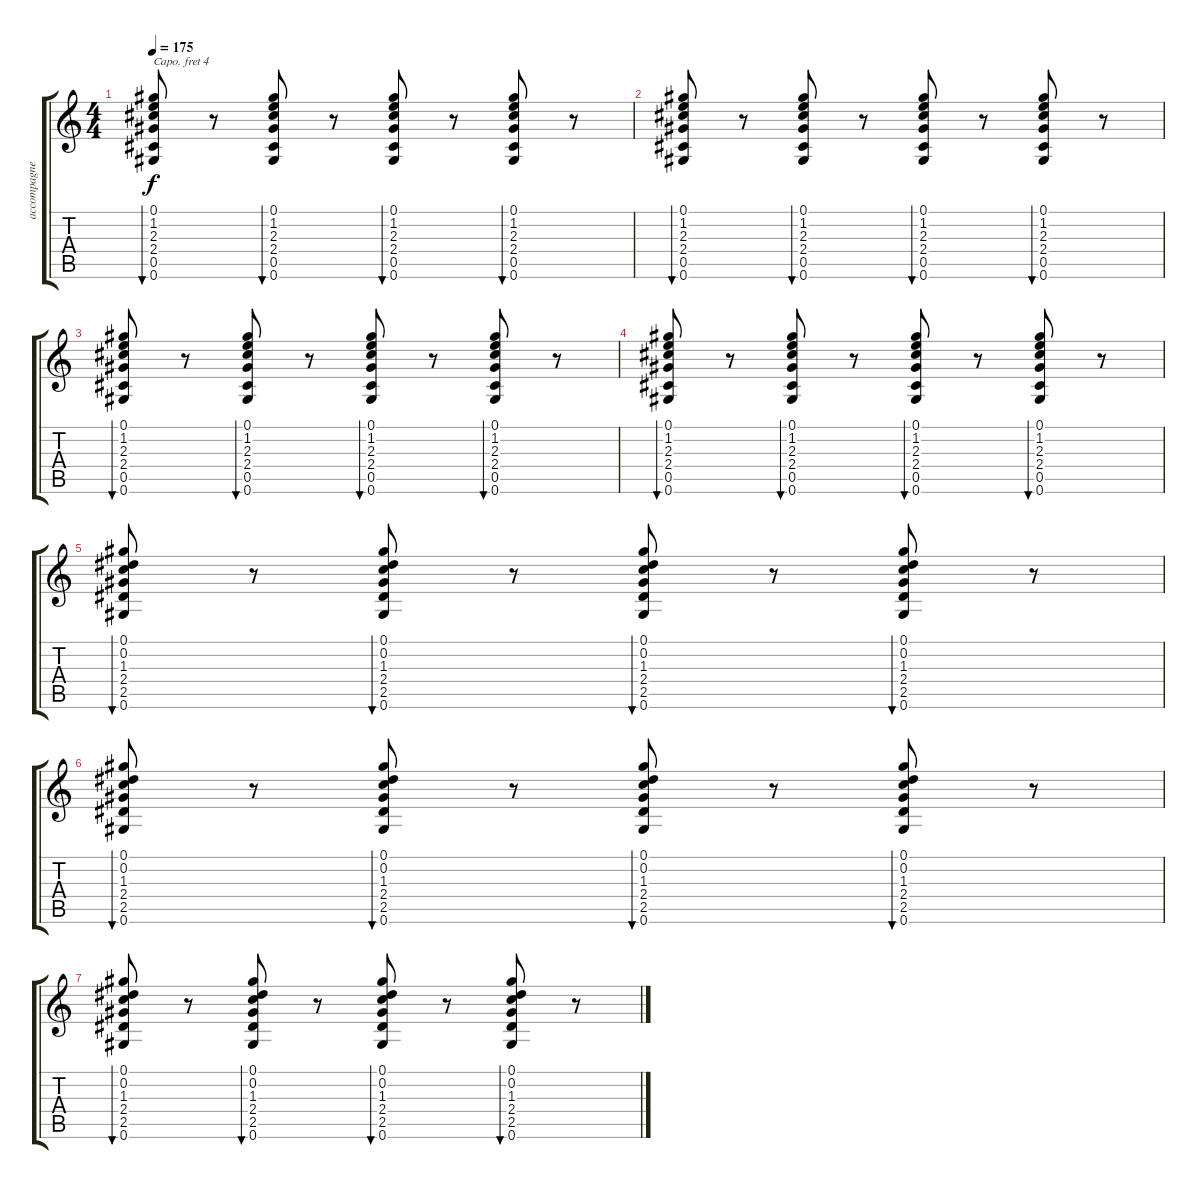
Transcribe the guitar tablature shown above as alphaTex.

\track ("accompagnement" "accompagne") {instrument acousticguitarnylon}
\staff {score tabs}
\capo 4
\tuning (E4 B3 G3 D3 A2 E2) {hide}
\ts (4 4)
\tempo 175
\clef g2
\ks c
(0.1 1.2 2.3 2.4 0.5 0.6).8{bu 30 dy f} r.8 (0.1 1.2 2.3 2.4 0.5 0.6).8{bu 30} r.8 (0.1 1.2 2.3 2.4 0.5 0.6).8{bu 30} r.8 (0.1 1.2 2.3 2.4 0.5 0.6).8{bu 30} r.8 |
(0.1 1.2 2.3 2.4 0.5 0.6).8{bu 30} r.8 (0.1 1.2 2.3 2.4 0.5 0.6).8{bu 30} r.8 (0.1 1.2 2.3 2.4 0.5 0.6).8{bu 30} r.8 (0.1 1.2 2.3 2.4 0.5 0.6).8{bu 30} r.8 |
(0.1 1.2 2.3 2.4 0.5 0.6).8{bu 30} r.8 (0.1 1.2 2.3 2.4 0.5 0.6).8{bu 30} r.8 (0.1 1.2 2.3 2.4 0.5 0.6).8{bu 30} r.8 (0.1 1.2 2.3 2.4 0.5 0.6).8{bu 30} r.8 |
(0.1 1.2 2.3 2.4 0.5 0.6).8{bu 30} r.8 (0.1 1.2 2.3 2.4 0.5 0.6).8{bu 30} r.8 (0.1 1.2 2.3 2.4 0.5 0.6).8{bu 30} r.8 (0.1 1.2 2.3 2.4 0.5 0.6).8{bu 30} r.8 |
(0.1 0.2 1.3 2.4 2.5 0.6).8{bu 30} r.8 (0.1 0.2 1.3 2.4 2.5 0.6).8{bu 30} r.8 (0.1 0.2 1.3 2.4 2.5 0.6).8{bu 30} r.8 (0.1 0.2 1.3 2.4 2.5 0.6).8{bu 30} r.8 |
(0.1 0.2 1.3 2.4 2.5 0.6).8{bu 30} r.8 (0.1 0.2 1.3 2.4 2.5 0.6).8{bu 30} r.8 (0.1 0.2 1.3 2.4 2.5 0.6).8{bu 30} r.8 (0.1 0.2 1.3 2.4 2.5 0.6).8{bu 30} r.8 |
(0.1 0.2 1.3 2.4 2.5 0.6).8{bu 30} r.8 (0.1 0.2 1.3 2.4 2.5 0.6).8{bu 30} r.8 (0.1 0.2 1.3 2.4 2.5 0.6).8{bu 30} r.8 (0.1 0.2 1.3 2.4 2.5 0.6).8{bu 30} r.8
